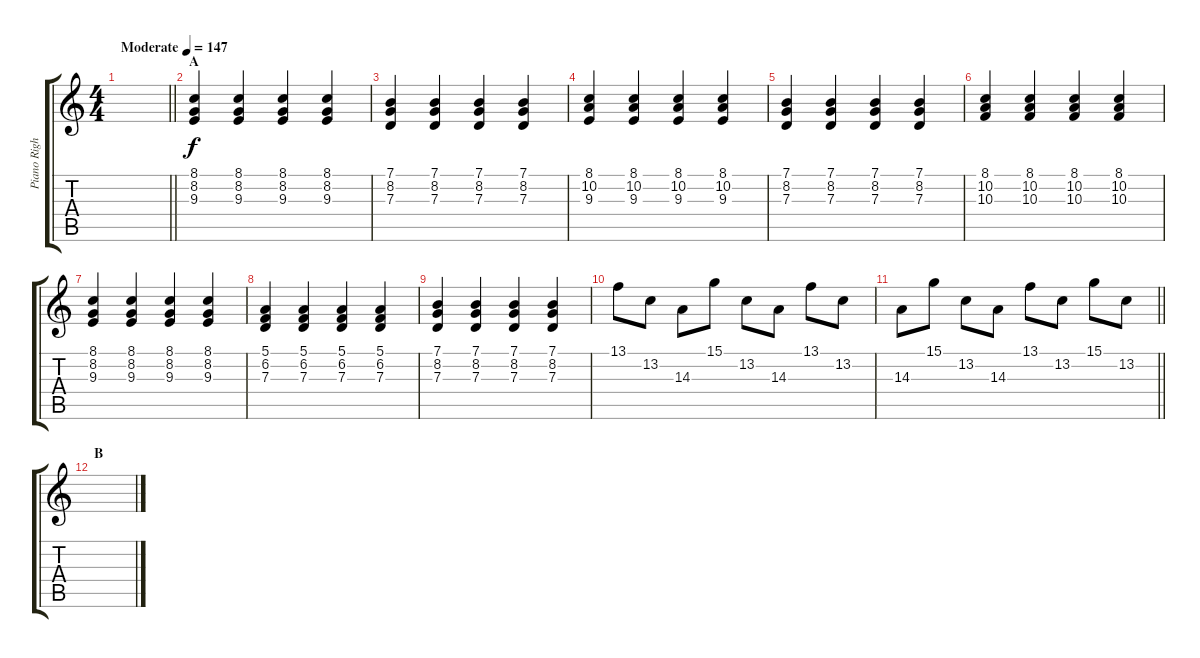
\track ("Piano Right (Kotobuki Tsumugi)" "Piano Righ") {instrument acousticgrandpiano}
\staff {score tabs}
\tuning (E4 B3 G3 D3 A2 E2) {hide}
\ts (4 4)
\tempo (147 "Moderate")
\clef g2
\barLineRight lightlight
\ks c
|
\section ("" "A")
(8.1 8.2 9.3).4 (8.1 8.2 9.3).4 (8.1 8.2 9.3).4 (8.1 8.2 9.3).4 |
(7.1 8.2 7.3).4 (7.1 8.2 7.3).4 (7.1 8.2 7.3).4 (7.1 8.2 7.3).4 |
(8.1 10.2 9.3).4 (8.1 10.2 9.3).4 (8.1 10.2 9.3).4 (8.1 10.2 9.3).4 |
(7.1 8.2 7.3).4 (7.1 8.2 7.3).4 (7.1 8.2 7.3).4 (7.1 8.2 7.3).4 |
(8.1 10.2 10.3).4 (8.1 10.2 10.3).4 (8.1 10.2 10.3).4 (8.1 10.2 10.3).4 |
(8.1 8.2 9.3).4 (8.1 8.2 9.3).4 (8.1 8.2 9.3).4 (8.1 8.2 9.3).4 |
(5.1 6.2 7.3).4 (5.1 6.2 7.3).4 (5.1 6.2 7.3).4 (5.1 6.2 7.3).4 |
(7.1 8.2 7.3).4 (7.1 8.2 7.3).4 (7.1 8.2 7.3).4 (7.1 8.2 7.3).4 |
13.1.8 13.2.8 14.3.8 15.1.8 13.2.8 14.3.8 13.1.8 13.2.8 |
\barLineRight lightlight
14.3.8 15.1.8 13.2.8 14.3.8 13.1.8 13.2.8 15.1.8 13.2.8 |
\section ("" "B")
